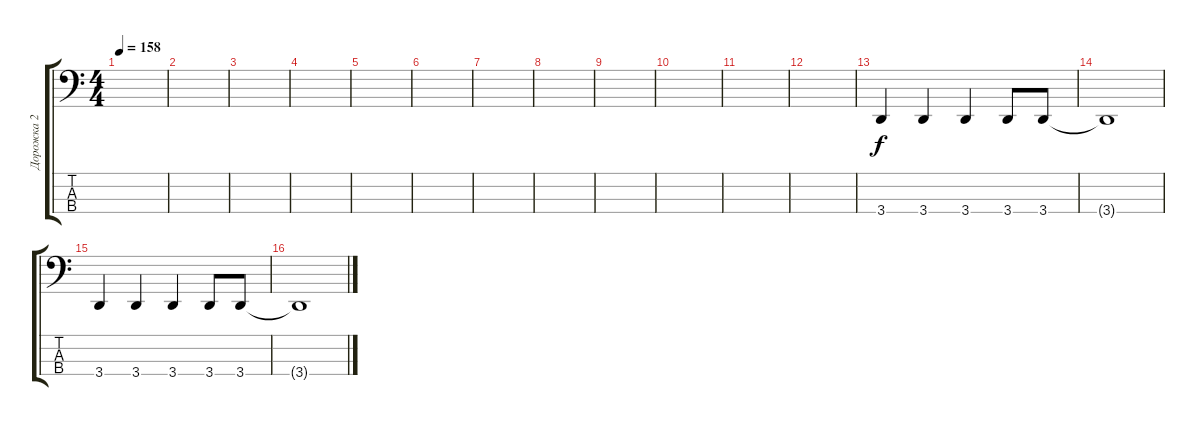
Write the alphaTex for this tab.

\track ("Дорожка 2" "Дорожка 2") {instrument synthbass1}
\staff {score tabs}
\tuning (E2 B1 Gb1 B0) {hide}
\ts (4 4)
\tempo 158
\clef f4
\ks c
|
|
|
|
|
|
|
|
|
|
|
|
3.4.4 3.4.4 3.4.4 3.4.8 3.4.8 |
3.4{t}.1 |
3.4.4 3.4.4 3.4.4 3.4.8 3.4.8 |
3.4{t}.1
